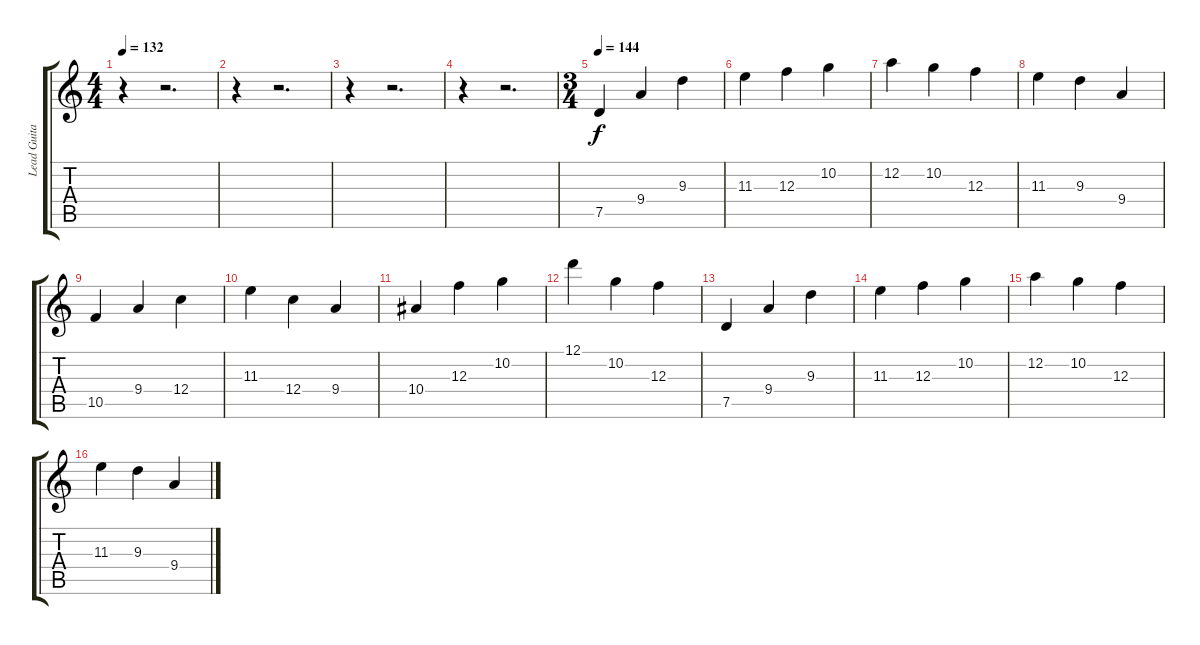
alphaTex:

\track ("Lead Guitar" "Lead Guita") {instrument distortionguitar}
\staff {score tabs}
\tuning (D4 A3 F3 C3 G2 C2) {hide}
\ts (4 4)
\tempo 132
\clef g2
\ks c
r.4{dy f} r.2{d} |
r.4 r.2{d} |
r.4 r.2{d} |
r.4 r.2{d} |
\ts (3 4)
\tempo 144
7.5.4 9.4.4 9.3.4 |
11.3.4 12.3.4 10.2.4 |
12.2.4 10.2.4 12.3.4 |
11.3.4 9.3.4 9.4.4 |
10.5.4 9.4.4 12.4.4 |
11.3.4 12.4.4 9.4.4 |
10.4.4 12.3.4 10.2.4 |
12.1.4 10.2.4 12.3.4 |
7.5.4 9.4.4 9.3.4 |
11.3.4 12.3.4 10.2.4 |
12.2.4 10.2.4 12.3.4 |
11.3.4 9.3.4 9.4.4
